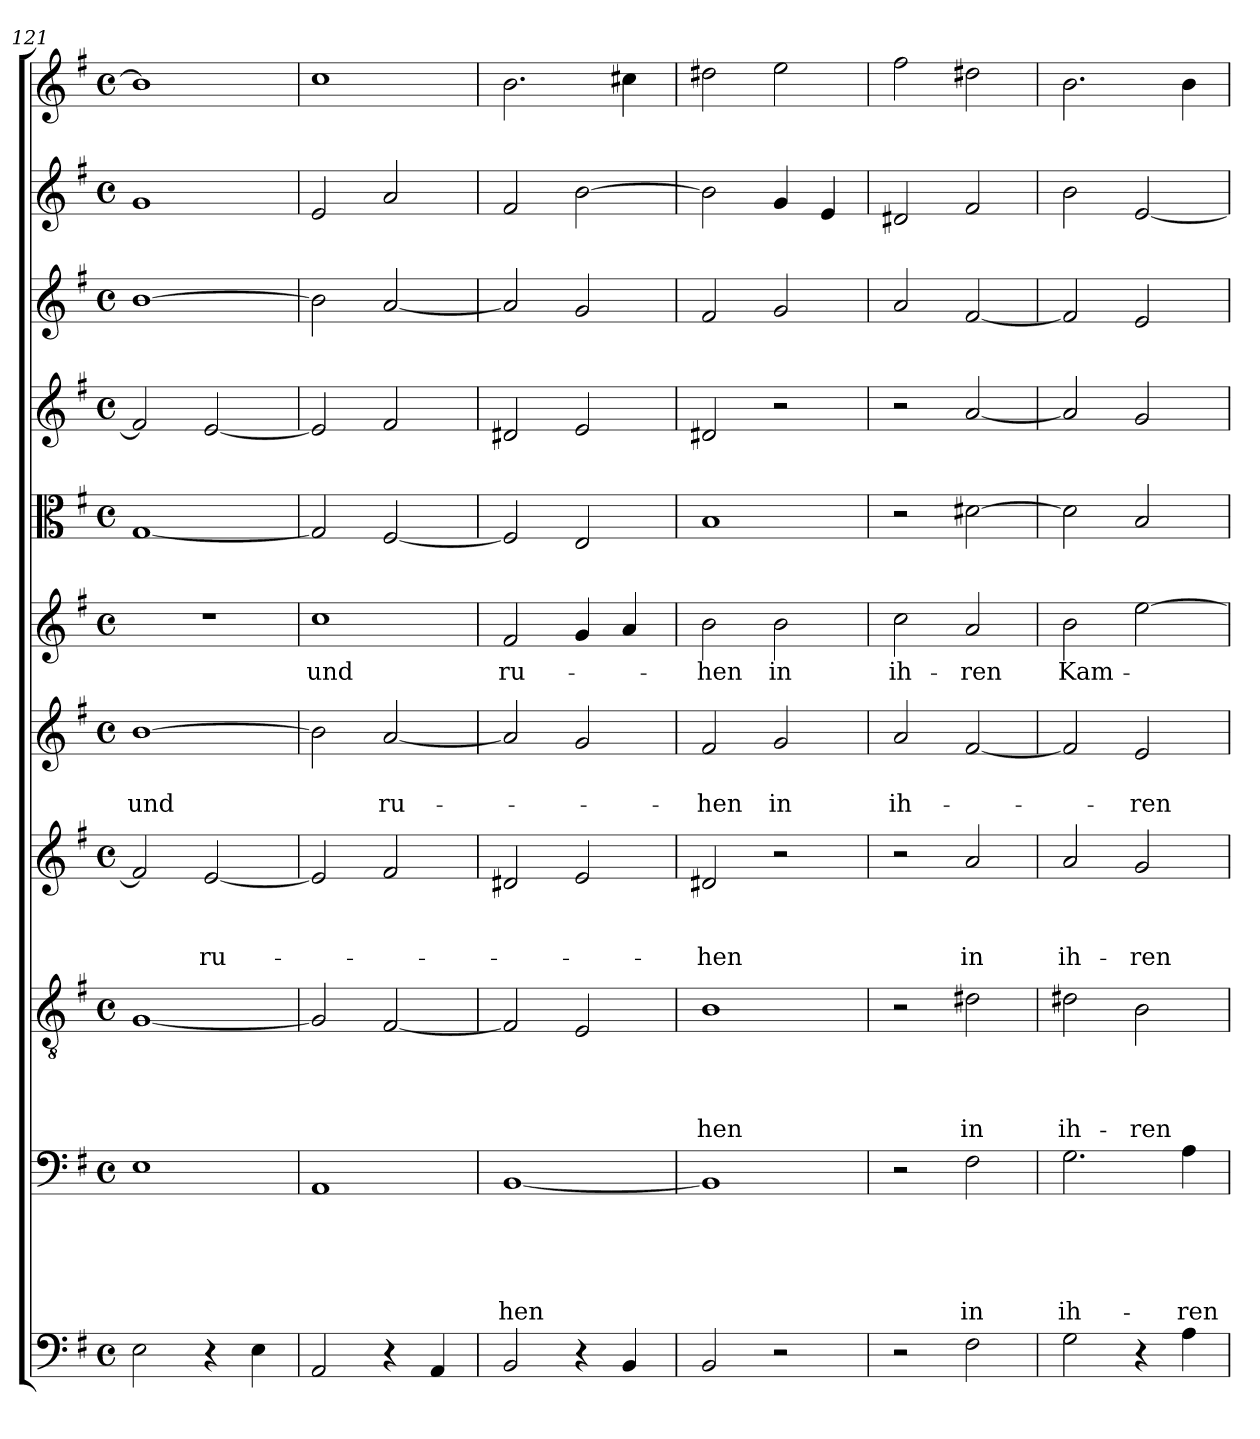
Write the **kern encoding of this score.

**kern	**kern	**text	**text	**text	**text	**text	**kern	**text	**text	**text	**text	**kern	**text	**text	**text	**kern	**text	**text	**kern	**text	**kern	**kern	**kern	**kern	**kern
*part11	*part10	*part10	*part10	*part10	*part10	*part10	*part9	*part9	*part9	*part9	*part9	*part8	*part8	*part8	*part8	*part7	*part7	*part7	*part6	*part6	*part5	*part4	*part3	*part2	*part1
*staff11	*staff10	*staff10	*staff10	*staff10	*staff10	*staff10	*staff9	*staff9	*staff9	*staff9	*staff9	*staff8	*staff8	*staff8	*staff8	*staff7	*staff7	*staff7	*staff6	*staff6	*staff5	*staff4	*staff3	*staff2	*staff1
!!LO:PB:g=z
*clefF4	*clefF4	*	*	*	*	*	*clefGv2	*	*	*	*	*clefG2	*	*	*	*clefG2	*	*	*clefG2	*	*clefC3	*clefG2	*clefG2	*clefG2	*clefG2
*k[f#]	*k[f#]	*	*	*	*	*	*k[f#]	*	*	*	*	*k[f#]	*	*	*	*k[f#]	*	*	*k[f#]	*	*k[f#]	*k[f#]	*k[f#]	*k[f#]	*k[f#]
*e:	*e:	*	*	*	*	*	*e:	*	*	*	*	*e:	*	*	*	*e:	*	*	*e:	*	*e:	*e:	*e:	*e:	*e:
*M4/4	*M4/4	*	*	*	*	*	*M4/4	*	*	*	*	*M4/4	*	*	*	*M4/4	*	*	*M4/4	*	*M4/4	*M4/4	*M4/4	*M4/4	*M4/4
*met(c)	*met(c)	*	*	*	*	*	*met(c)	*	*	*	*	*met(c)	*	*	*	*met(c)	*	*	*met(c)	*	*met(c)	*met(c)	*met(c)	*met(c)	*met(c)
=121	=121	=121	=121	=121	=121	=121	=121	=121	=121	=121	=121	=121	=121	=121	=121	=121	=121	=121	=121	=121	=121	=121	=121	=121	=121
!	!	!	!	!	!	!	!	!	!	!	!	!	!	!	!	!	!	!LO:LY:b	!	!	!	!	!	!	!
2E\	1E	.	.	.	.	.	[1G	.	.	.	.	2f#/]	.	.	.	[1b	.	und	1r	.	[1G	2f#/]	[1b	1g	1b]
!	!	!	!	!	!	!	!	!	!	!	!	!	!	!	!LO:LY:b	!	!	!	!	!	!	!	!	!	!
4r	.	.	.	.	.	.	.	.	.	.	.	[2e/	.	.	ru-	.	.	.	.	.	.	[2e/	.	.	.
4E\	.	.	.	.	.	.	.	.	.	.	.	.	.	.	.	.	.	.	.	.	.	.	.	.	.
=122	=122	=122	=122	=122	=122	=122	=122	=122	=122	=122	=122	=122	=122	=122	=122	=122	=122	=122	=122	=122	=122	=122	=122	=122	=122
!	!	!	!	!	!	!	!	!	!	!	!	!	!	!	!	!	!	!	!	!LO:LY:b	!	!	!	!	!
2AA/	1AA	.	.	.	.	.	2G/]	.	.	.	.	2e/]	.	.	.	2b\]	.	.	1cc	und	2G/]	2e/]	2b\]	2e/	1cc
!	!	!	!	!	!	!	!	!	!	!	!	!	!	!	!	!	!	!LO:LY:b	!	!	!	!	!	!	!
4r	.	.	.	.	.	.	[2F#/	.	.	.	.	2f#/	.	.	.	[2a/	.	ru-	.	.	[2F#/	2f#/	[2a/	2a/	.
4AA/	.	.	.	.	.	.	.	.	.	.	.	.	.	.	.	.	.	.	.	.	.	.	.	.	.
=123	=123	=123	=123	=123	=123	=123	=123	=123	=123	=123	=123	=123	=123	=123	=123	=123	=123	=123	=123	=123	=123	=123	=123	=123	=123
!	!	!	!	!	!	!LO:LY:b	!	!	!	!	!	!	!	!	!	!	!	!	!	!LO:LY:b	!	!	!	!	!
2BB/	[1BB	.	.	.	.	-hen	2F#/]	.	.	.	.	2d#X/	.	.	.	2a/]	.	.	2f#/	ru-	2F#/]	2d#X/	2a/]	2f#/	2.b\
4r	.	.	.	.	.	.	2E/	.	.	.	.	2e/	.	.	.	2g/	.	.	4g/	.	2E/	2e/	2g/	[2b\	.
4BB/	.	.	.	.	.	.	.	.	.	.	.	.	.	.	.	.	.	.	4a/	.	.	.	.	.	4cc#X\
=124	=124	=124	=124	=124	=124	=124	=124	=124	=124	=124	=124	=124	=124	=124	=124	=124	=124	=124	=124	=124	=124	=124	=124	=124	=124
!	!	!	!	!	!	!	!	!	!	!	!LO:LY:b	!	!	!	!LO:LY:b	!	!	!LO:LY:b	!	!LO:LY:b	!	!	!	!	!
2BB/	1BB]	.	.	.	.	.	1B	.	.	.	-hen	2d#X/	.	.	-hen	2f#/	.	-hen	2b\	-hen	1B	2d#X/	2f#/	2b\]	2dd#X\
!	!	!	!	!	!	!	!	!	!	!	!	!	!	!	!	!	!	!LO:LY:b	!	!LO:LY:b	!	!	!	!	!
2r	.	.	.	.	.	.	.	.	.	.	.	2r	.	.	.	2g/	.	in	2b\	in	.	2r	2g/	4g/	2ee\
.	.	.	.	.	.	.	.	.	.	.	.	.	.	.	.	.	.	.	.	.	.	.	.	4e/	.
=125	=125	=125	=125	=125	=125	=125	=125	=125	=125	=125	=125	=125	=125	=125	=125	=125	=125	=125	=125	=125	=125	=125	=125	=125	=125
!	!	!	!	!	!	!	!	!	!	!	!	!	!	!	!	!	!	!LO:LY:b	!	!LO:LY:b	!	!	!	!	!
2r	2r	.	.	.	.	.	2r	.	.	.	.	2r	.	.	.	2a/	.	ih-	2cc\	ih-	2r	2r	2a/	2d#X/	2ff#\
!	!	!	!	!	!	!LO:LY:b	!	!	!	!	!LO:LY:b	!	!	!	!LO:LY:b	!	!	!	!	!LO:LY:b	!	!	!	!	!
2F#\	2F#\	.	.	.	.	in	2d#X\	.	.	.	in	2a/	.	.	in	[2f#/	.	.	2a/	-ren	[2d#X\	[2a/	[2f#/	2f#/	2dd#X\
=126	=126	=126	=126	=126	=126	=126	=126	=126	=126	=126	=126	=126	=126	=126	=126	=126	=126	=126	=126	=126	=126	=126	=126	=126	=126
!	!	!	!	!	!	!LO:LY:b	!	!	!	!	!LO:LY:b	!	!	!	!LO:LY:b	!	!	!	!	!LO:LY:b	!	!	!	!	!
2G\	2.G\	.	.	.	.	ih-	2d#X\	.	.	.	ih-	2a/	.	.	ih-	2f#/]	.	.	2b\	Kam-	2d#\]	2a/]	2f#/]	2b\	2.b\
!	!	!	!	!	!	!	!	!	!	!	!LO:LY:b	!	!	!	!LO:LY:b	!	!	!LO:LY:b	!	!	!	!	!	!	!
4r	.	.	.	.	.	.	2B\	.	.	.	-ren	2g/	.	.	-ren	2e/	.	-ren	[2ee\	.	2B/	2g/	2e/	[2e/	.
!	!	!	!	!	!	!LO:LY:b	!	!	!	!	!	!	!	!	!	!	!	!	!	!	!	!	!	!	!
4A\	4A\	.	.	.	.	-ren	.	.	.	.	.	.	.	.	.	.	.	.	.	.	.	.	.	.	4b\
=	=	=	=	=	=	=	=	=	=	=	=	=	=	=	=	=	=	=	=	=	=	=	=	=	=
*-	*-	*-	*-	*-	*-	*-	*-	*-	*-	*-	*-	*-	*-	*-	*-	*-	*-	*-	*-	*-	*-	*-	*-	*-	*-
